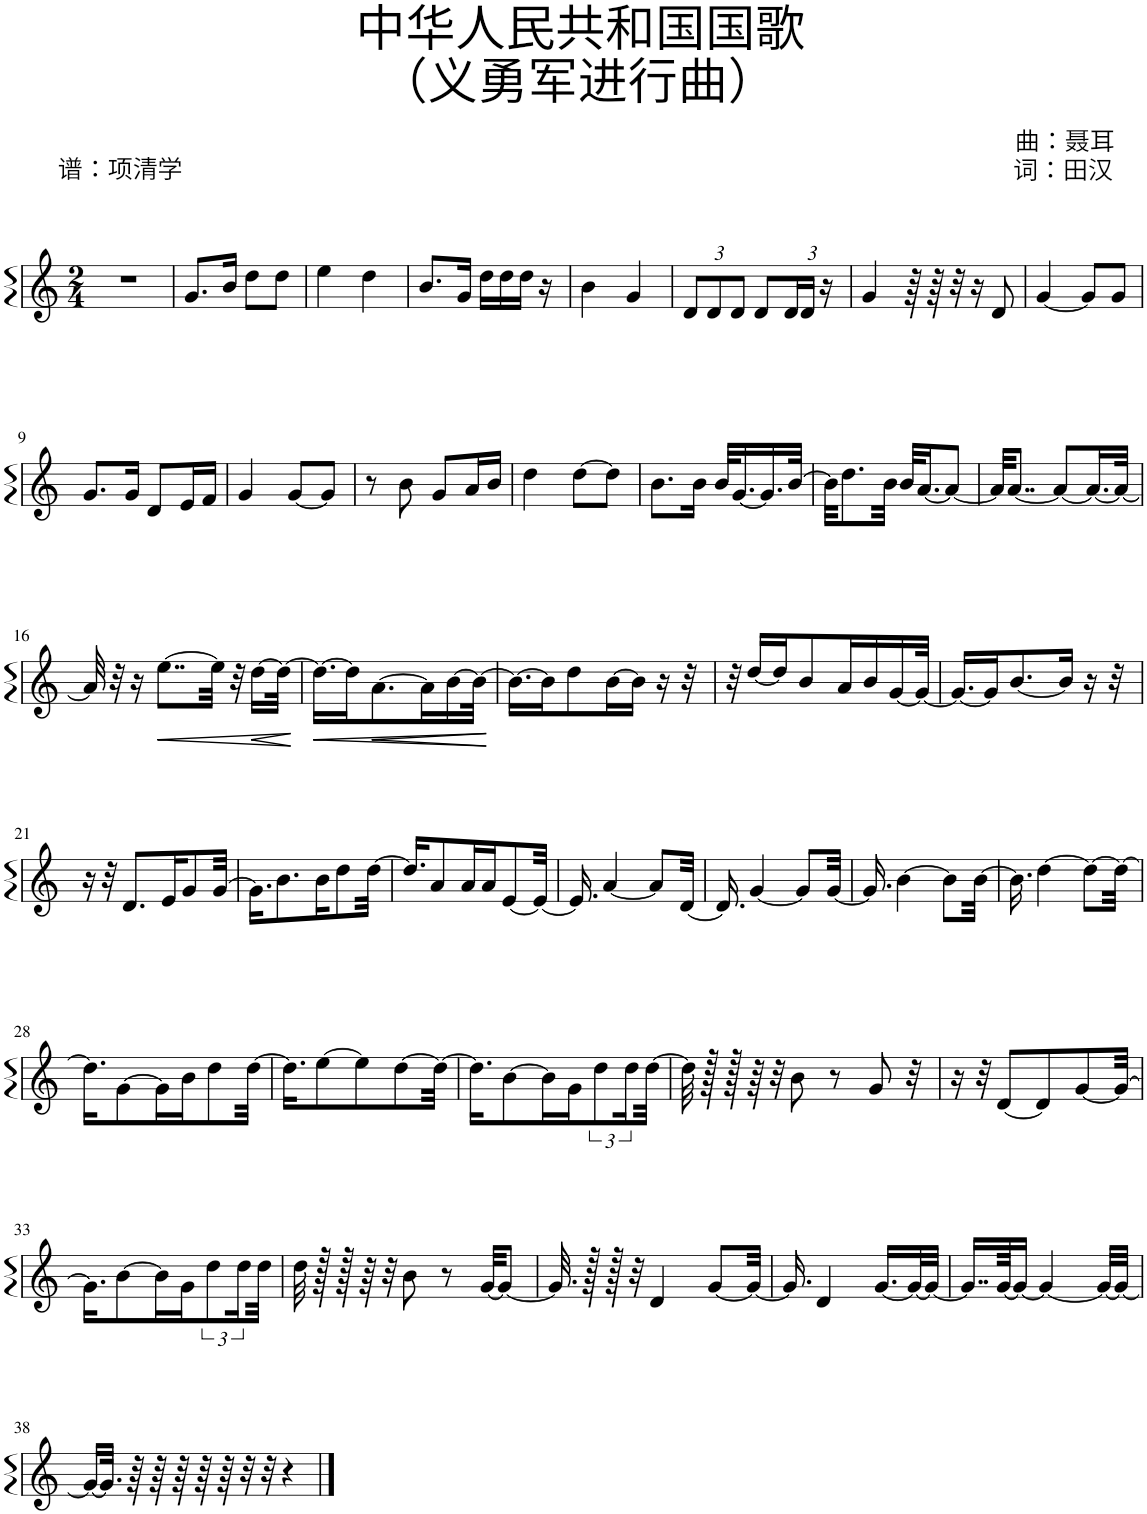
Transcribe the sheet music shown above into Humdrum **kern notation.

**kern	**dynam
*part1	*part1
*staff1	*staff1
*I"Piano	*
*I'Pno.	*
*clefG2	*
*k[]	*
*M2/4	*
=1	=1
2r	.
=2	=2
8.g/L	.
16b/Jk	.
8dd\L	.
8dd\J	.
=3	=3
4ee\	.
4dd\	.
=4	=4
8.b/L	.
16g/Jk	.
16dd\LL	.
16dd\	.
16dd\JJ	.
16r	.
=5	=5
4b\	.
4g/	.
=6	=6
*Xbrackettup	*
12d/L	.
12d/	.
12d/J	.
8d/L	.
24d/L	.
24d/JJ	.
24r	.
=7	=7
4g/	.
64r	.
64r	.
32r	.
16r	.
8d/	.
=8	=8
[4g/	.
8g/L]	.
8g/J	.
!!LO:LB:g=z
=9	=9
8.g/L	.
16g/Jk	.
8d/L	.
16e/L	.
16f/JJ	.
=10	=10
4g/	.
[8g/L	.
8g/J]	.
=11	=11
8r	.
8b\	.
8g/L	.
16a/L	.
16b/JJ	.
=12	=12
4dd\	.
[8dd\L	.
8dd\J]	.
=13	=13
8.b\L	.
16b\Jk	.
32b/KLL	.
[16.g/	.
16.g/]	.
[32b/JJk	.
=14	=14
32b\KKL]	.
8.dd\	.
32b\Jkk	.
32b/KLL	.
[16.a/J	.
8a/J_	.
=15	=15
32a/KKL]	.
[8..a/J	.
8a/L_	.
16.a/L_	.
32a/JJk_	.
!!LO:LB:g=z
=16	=16
32a/]	.
32r	.
16r	.
!	!LO:HP:b
[8..ee\L	<
32ee\Jkk]	.
32r	.
!	!LO:HP:b
[16dd\LL	<
32dd\JJk_	.
.	[ [
=17	=17
!	!LO:HP:b
16.dd\LL_	<
16dd\J]	.
!	!LO:HP:b
[8.a\	<
16a\L]	.
[16b\	.
32b\JJk_	.
.	[ [
=18	=18
16.b\LL_	.
16b\J]	.
8dd\	.
[16b\L	.
16b\JJ]	.
16r	.
32r	.
=19	=19
32r	.
[16dd/LL	.
16dd/J]	.
8b/	.
16a/L	.
16b/	.
[16g/	.
32g/JJk_	.
=20	=20
16.g/LL_	.
16g/J]	.
[8.b/	.
16b/Jk]	.
16r	.
32r	.
!!LO:LB:g=z
=21	=21
16r	.
32r	.
8.d/L	.
16e/K	.
8g/	.
[32g/Jkk	.
=22	=22
16.g\KL]	.
8.b\	.
16b\K	.
8dd\	.
[32dd\Jkk	.
=23	=23
16.dd/KL]	.
8a/	.
16a/L	.
16a/J	.
[8e/	.
32e/Jkk_	.
=24	=24
16.e/]	.
[4a/	.
8a/L]	.
[32d/Jkk	.
=25	=25
16.d/]	.
[4g/	.
8g/L]	.
[32g/Jkk	.
=26	=26
16.g/]	.
[4b\	.
8b\L]	.
[32b\Jkk	.
=27	=27
16.b\]	.
[4dd\	.
8dd\L_	.
32dd\Jkk_	.
!!LO:LB:g=z
=28	=28
16.dd\KL]	.
[8g\	.
16g\L]	.
16b\J	.
8dd\	.
[32dd\Jkk	.
=29	=29
16.dd\KL]	.
[8ee\	.
8ee\]	.
[8dd\	.
32dd\Jkk_	.
=30	=30
16.dd\KL]	.
[8b\	.
16b\L]	.
16g\J	.
*brackettup	*
12dd\	.
24dd\L	.
[32dd\JJk	.
=31	=31
32dd\]	.
128r	.
128r	.
64r	.
32r	.
8b\	.
8r	.
8g/	.
32r	.
=32	=32
16r	.
32r	.
[8d/L	.
8d/]	.
[8g/	.
32g/Jkk_	.
!!LO:LB:g=z
=33	=33
16.g\KL]	.
[8b\	.
16b\L]	.
16g\J	.
12dd\	.
24dd\L	.
32dd\JJk	.
=34	=34
32dd\	.
128r	.
128r	.
64r	.
32r	.
8b\	.
8r	.
[32g/KKL	.
8g/J_	.
=35	=35
32.g/]	.
128r	.
128r	.
32r	.
4d/	.
[8g/L	.
32g/Jkk_	.
=36	=36
16.g/]	.
4d/	.
[16.g/LL	.
32g/L_	.
32g/JJJ_	.
=37	=37
16..g/LL]	.
[64g/KK	.
16g/JJ_	.
4g/_	.
32g/LLL_	.
32g/JJJ_	.
!!LO:LB:g=z
=38	=38
16g/LL_	.
32.g/JJk]	.
64r	.
64r	.
64r	.
64r	.
64r	.
32r	.
32r	.
4r	.
==	==
*-	*-
